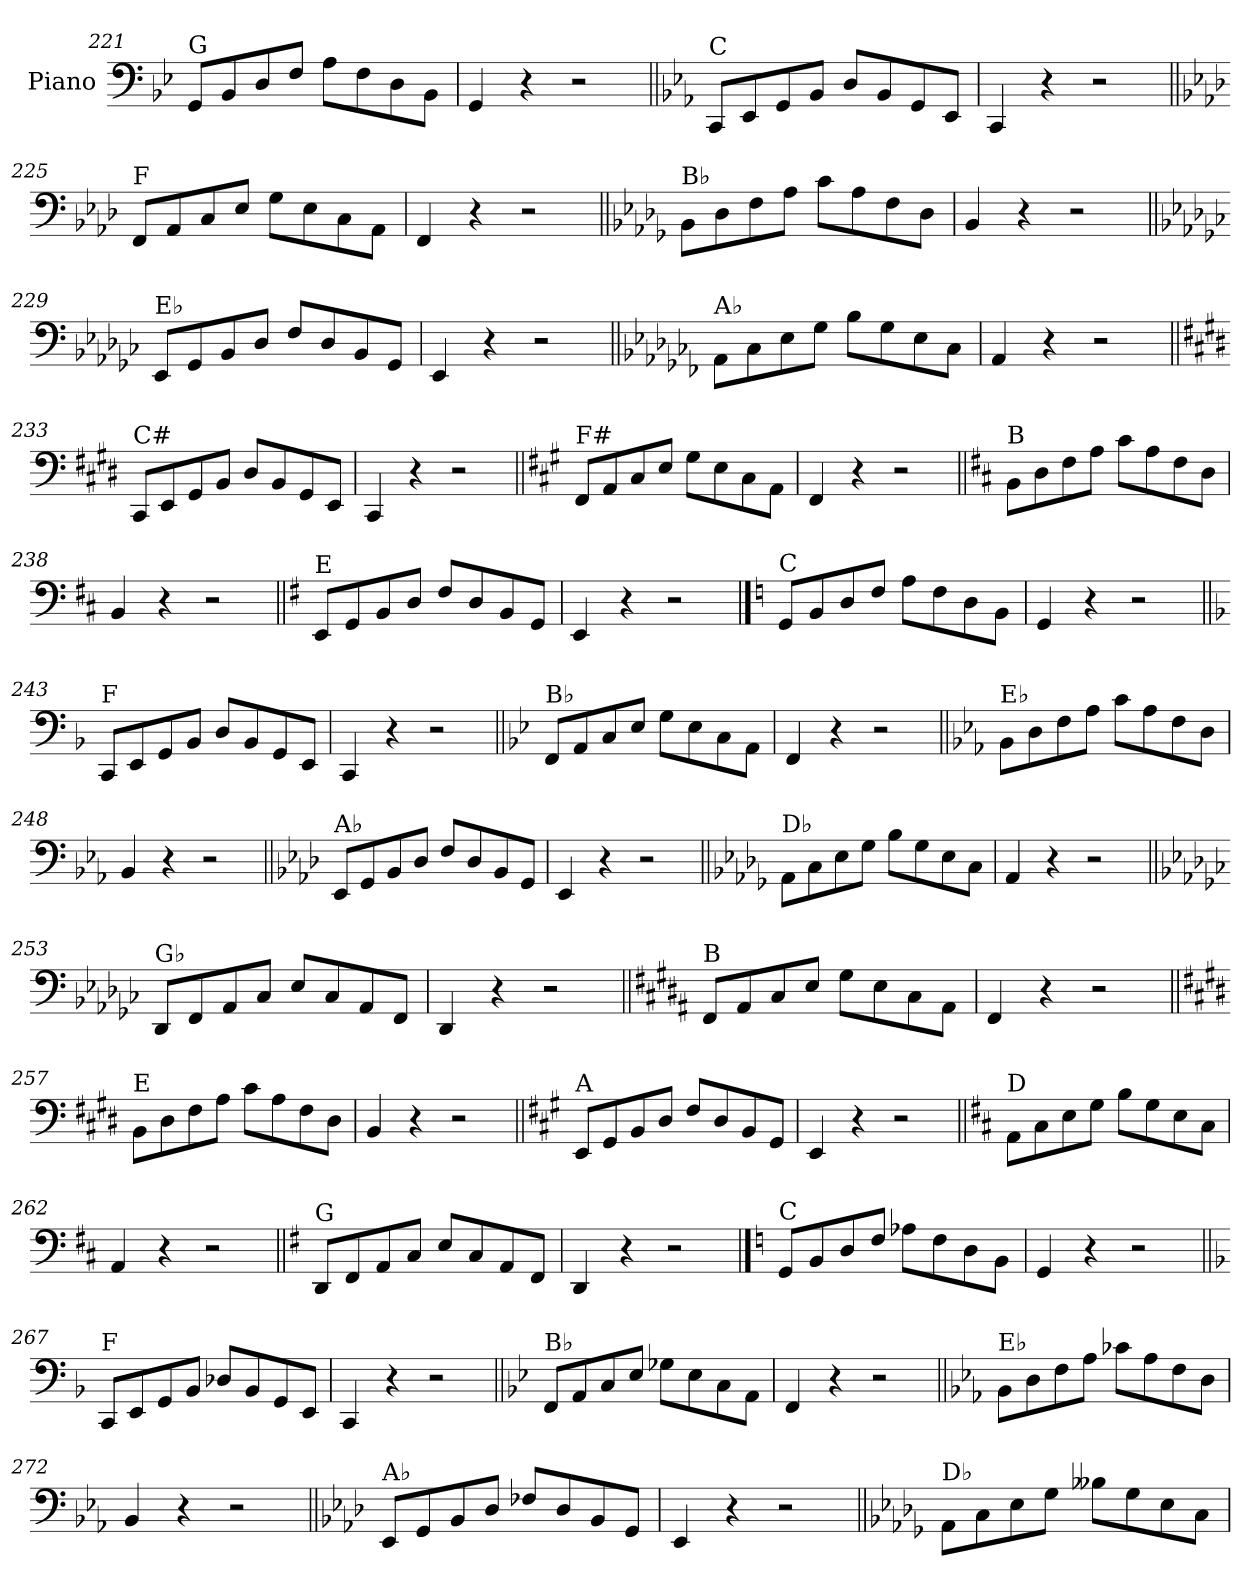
**kern
*part1
*staff1
*I"Piano
*I'Pno.
*clefF4
*k[b-e-]
=221
!LO:TX:a:t=G
8GG/L
8BB-/
8D/
8F/J
8A\L
8F\
8D\
8BB-\J
=222
4GG/
4r
2r
!!LO:LB:g=z
=223||
*k[b-e-a-]
!LO:TX:a:t=C
8CC/L
8EE-/
8GG/
8BB-/J
8D/L
8BB-/
8GG/
8EE-/J
=224
4CC/
4r
2r
=225||
*k[b-e-a-d-]
!LO:TX:a:t=F
8FF/L
8AA-/
8C/
8E-/J
8G\L
8E-\
8C\
8AA-\J
=226
4FF/
4r
2r
=227||
*k[b-e-a-d-g-]
!LO:TX:a:t=B♭
8BB-\L
8D-\
8F\
8A-\J
8c\L
8A-\
8F\
8D-\J
=228
4BB-/
4r
2r
!!LO:LB:g=z
=229||
*k[b-e-a-d-g-c-]
!LO:TX:a:t=E♭
8EE-/L
8GG-/
8BB-/
8D-/J
8F/L
8D-/
8BB-/
8GG-/J
=230
4EE-/
4r
2r
=231||
*k[b-e-a-d-g-c-f-]
!LO:TX:a:t=A♭
8AA-\L
8C-\
8E-\
8G-\J
8B-\L
8G-\
8E-\
8C-\J
=232
4AA-/
4r
2r
=233||
*k[f#c#g#d#]
!LO:TX:a:t=C#
8CC#/L
8EE/
8GG#/
8BB/J
8D#/L
8BB/
8GG#/
8EE/J
=234
4CC#/
4r
2r
!!LO:LB:g=z
=235||
*k[f#c#g#]
!LO:TX:a:t=F#
8FF#/L
8AA/
8C#/
8E/J
8G#\L
8E\
8C#\
8AA\J
=236
4FF#/
4r
2r
=237||
*k[f#c#]
!LO:TX:a:t=B
8BB\L
8D\
8F#\
8A\J
8c#\L
8A\
8F#\
8D\J
=238
4BB/
4r
2r
=239||
*k[f#]
!LO:TX:a:t=E
8EE/L
8GG/
8BB/
8D/J
8F#/L
8D/
8BB/
8GG/J
=240
4EE/
4r
2r
!!LO:PB:g=z
==241
*k[]
!LO:TX:a:t=C
8GG/L
8BB/
8D/
8F/J
8A\L
8F\
8D\
8BB\J
=242
4GG/
4r
2r
=243||
*k[b-]
!LO:TX:a:t=F
8CC/L
8EE/
8GG/
8BB-/J
8D/L
8BB-/
8GG/
8EE/J
=244
4CC/
4r
2r
=245||
*k[b-e-]
!LO:TX:a:t=B♭
8FF/L
8AA/
8C/
8E-/J
8G\L
8E-\
8C\
8AA\J
=246
4FF/
4r
2r
!!LO:LB:g=z
=247||
*k[b-e-a-]
!LO:TX:a:t=E♭
8BB-\L
8D\
8F\
8A-\J
8c\L
8A-\
8F\
8D\J
=248
4BB-/
4r
2r
=249||
*k[b-e-a-d-]
!LO:TX:a:t=A♭
8EE-/L
8GG/
8BB-/
8D-/J
8F/L
8D-/
8BB-/
8GG/J
=250
4EE-/
4r
2r
=251||
*k[b-e-a-d-g-]
!LO:TX:a:t=D♭
8AA-\L
8C\
8E-\
8G-\J
8B-\L
8G-\
8E-\
8C\J
=252
4AA-/
4r
2r
!!LO:LB:g=z
=253||
*k[b-e-a-d-g-c-]
!LO:TX:a:t=G♭
8DD-/L
8FF/
8AA-/
8C-/J
8E-/L
8C-/
8AA-/
8FF/J
=254
4DD-/
4r
2r
=255||
*k[f#c#g#d#a#]
!LO:TX:a:t=B
8FF#/L
8AA#/
8C#/
8E/J
8G#\L
8E\
8C#\
8AA#\J
=256
4FF#/
4r
2r
=257||
*k[f#c#g#d#]
!LO:TX:a:t=E
8BB\L
8D#\
8F#\
8A\J
8c#\L
8A\
8F#\
8D#\J
=258
4BB/
4r
2r
!!LO:LB:g=z
=259||
*k[f#c#g#]
!LO:TX:a:t=A
8EE/L
8GG#/
8BB/
8D/J
8F#/L
8D/
8BB/
8GG#/J
=260
4EE/
4r
2r
=261||
*k[f#c#]
!LO:TX:a:t=D
8AA\L
8C#\
8E\
8G\J
8B\L
8G\
8E\
8C#\J
=262
4AA/
4r
2r
=263||
*k[f#]
!LO:TX:a:t=G
8DD/L
8FF#/
8AA/
8C/J
8E/L
8C/
8AA/
8FF#/J
=264
4DD/
4r
2r
!!LO:LB:g=z
==265
*k[]
!LO:TX:a:t=C
8GG/L
8BB/
8D/
8F/J
8A-X\L
8F\
8D\
8BB\J
=266
4GG/
4r
2r
=267||
*k[b-]
!LO:TX:a:t=F
8CC/L
8EE/
8GG/
8BB-/J
8D-X/L
8BB-/
8GG/
8EE/J
=268
4CC/
4r
2r
=269||
*k[b-e-]
!LO:TX:a:t=B♭
8FF/L
8AA/
8C/
8E-/J
8G-X\L
8E-\
8C\
8AA\J
=270
4FF/
4r
2r
!!LO:LB:g=z
=271||
*k[b-e-a-]
!LO:TX:a:t=E♭
8BB-\L
8D\
8F\
8A-\J
8c-X\L
8A-\
8F\
8D\J
=272
4BB-/
4r
2r
=273||
*k[b-e-a-d-]
!LO:TX:a:t=A♭
8EE-/L
8GG/
8BB-/
8D-/J
8F-X/L
8D-/
8BB-/
8GG/J
=274
4EE-/
4r
2r
=275||
*k[b-e-a-d-g-]
!LO:TX:a:t=D♭
8AA-\L
8C\
8E-\
8G-\J
8B--X\L
8G-\
8E-\
8C\J
=
*-
